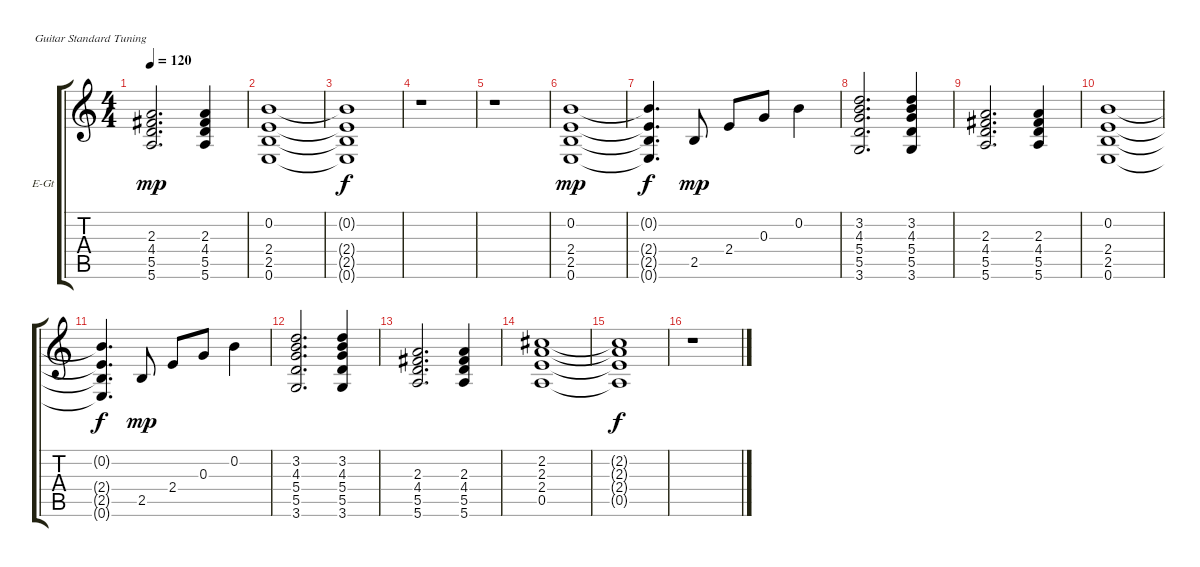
\bracketExtendMode groupsimilarinstruments
\firstSystemTrackNameOrientation horizontal
\otherSystemsTrackNameOrientation horizontal
\track ("Clean Guitar" "E-Gt") {mute instrument electricguitarclean}
\staff {score tabs}
\tuning (E4 B3 G3 D3 A2 E2)
\ts (4 4)
\tempo 120
\clef g2
\ks c
(2.3 4.4 5.5 5.6).2{d dy mp} (2.3 4.4 5.5 5.6).4 |
(0.2 2.4 2.5 0.6).1 |
(0.2{t} 2.4{t} 2.5{t} 0.6{t}).1{dy f} |
r.1 |
r.1 |
(0.2 2.4 2.5 0.6).1{dy mp} |
(0.2{t} 2.4{t} 2.5{t} 0.6{t}).4{d dy f} 2.5.8{dy mp} 2.4.8 0.3.8 0.2.4 |
(3.2 4.3 5.4 5.5 3.6).2{d} (3.2 4.3 5.4 5.5 3.6).4 |
(2.3 4.4 5.5 5.6).2{d} (2.3 4.4 5.5 5.6).4 |
(0.2 2.4 2.5 0.6).1 |
(0.2{t} 2.4{t} 2.5{t} 0.6{t}).4{d dy f} 2.5.8{dy mp} 2.4.8 0.3.8 0.2.4 |
(3.2 4.3 5.4 5.5 3.6).2{d} (3.2 4.3 5.4 5.5 3.6).4 |
(2.3 4.4 5.5 5.6).2{d} (2.3 4.4 5.5 5.6).4 |
(2.2 2.3 2.4 0.5).1 |
(2.2{t} 2.3{t} 2.4{t} 0.5{t}).1{dy f} |
r.1
